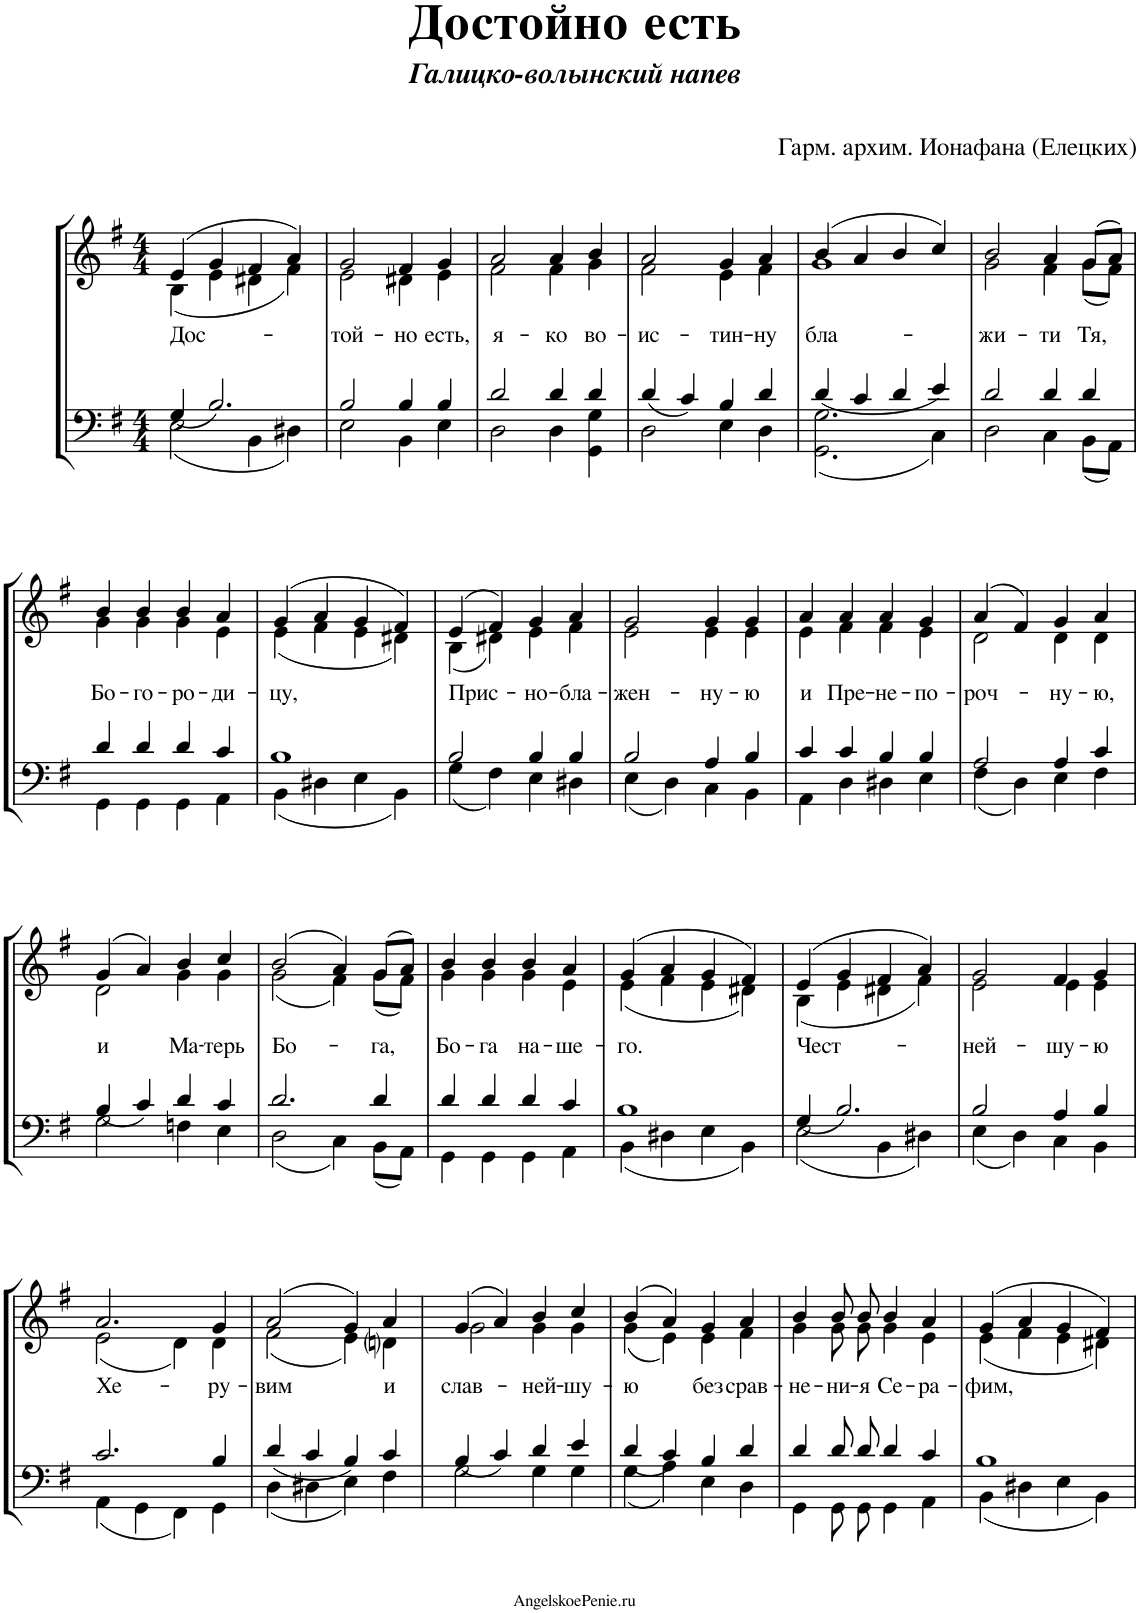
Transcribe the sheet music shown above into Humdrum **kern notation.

**kern	**kern	**text
*part1	*part1	*part1
*staff2	*staff1	*staff1
*I"Piano	*	*
*I'Pno.	*	*
*clefF4	*clefG2	*
*k[f#]	*k[f#]	*
*M4/4	*M4/4	*
=1	=1	=1
*^	*^	*
*	*^	*	*	*
!	!	!	!	!	!LO:LY:b
1ryy	4G/	2E\	(4e/	(4B\	Дос-
.	2.B/	.	4g/	4e\	.
.	.	4BB\	4f#/	4d#X\	.
.	.	4D#X\	4a/)	4f#\)	.
=2	=2	=2	=2	=2	=2
!	!	!	!	!	!LO:LY:b
1ryy	2B/	2E\	2g/	2e\	-той-
!	!	!	!	!	!LO:LY:b
.	4B/	4BB\	4f#/	4d#X\	-но
!	!	!	!	!	!LO:LY:b
.	4B/	4E\	4g/	4e\	есть,
=3	=3	=3	=3	=3	=3
!	!	!	!	!	!LO:LY:b
1ryy	2d/	2D\	2a/	2f#\	я-
!	!	!	!	!	!LO:LY:b
.	4d/	4D\	4a/	4f#\	-ко
!	!	!	!	!	!LO:LY:b
.	4d/	4GG\ 4G\	4b/	4g\	во-
=4	=4	=4	=4	=4	=4
!	!	!	!	!	!LO:LY:b
1ryy	4d/	2D\	2a/	2f#\	-ис-
.	4c/	.	.	.	.
!	!	!	!	!	!LO:LY:b
.	4B/	4E\	4g/	4e\	-тин-
!	!	!	!	!	!LO:LY:b
.	4d/	4D\	4a/	4f#\	-ну
=5	=5	=5	=5	=5	=5
!	!	!	!	!	!LO:LY:b
1ryy	4d/	2.GG\ 2.G\	(4b/	1g	бла-
.	4c/	.	4a/	.	.
.	4d/	.	4b/	.	.
.	4e/	4C\	4cc/)	.	.
=6	=6	=6	=6	=6	=6
!	!	!	!	!	!LO:LY:b
1ryy	2d/	2D\	2b/	2g\	-жи-
!	!	!	!	!	!LO:LY:b
.	4d/	4C\	4a/	4f#\	-ти
!	!	!	!	!	!LO:LY:b
.	4d/	8BB\L	(8g/L	(8g\L	Тя,
.	.	8AA\J	8a/J)	8f#\J)	.
!!LO:LB:g=z	!!
=7	=7	=7	=7	=7	=7
!	!	!	!	!	!LO:LY:b
1ryy	4d/	4GG\	4b/	4g\	Бо-
!	!	!	!	!	!LO:LY:b
.	4d/	4GG\	4b/	4g\	-го-
!	!	!	!	!	!LO:LY:b
.	4d/	4GG\	4b/	4g\	-ро-
!	!	!	!	!	!LO:LY:b
.	4c/	4AA\	4a/	4e\	-ди-
=8	=8	=8	=8	=8	=8
!	!	!	!	!	!LO:LY:b
1ryy	1B	4BB\	(4g/	(4e\	-цу,
.	.	4D#X\	4a/	4f#\	.
.	.	4E\	4g/	4e\	.
.	.	4BB\	4f#/)	4d#X\)	.
=9	=9	=9	=9	=9	=9
!	!	!	!	!	!LO:LY:b
1ryy	2B/	4G\	(4e/	(4B\	Прис-
.	.	4F#\	4f#/)	4d#X\)	.
!	!	!	!	!	!LO:LY:b
.	4B/	4E\	4g/	4e\	-но-
!	!	!	!	!	!LO:LY:b
.	4B/	4D#X\	4a/	4f#\	-бла-
=10	=10	=10	=10	=10	=10
!	!	!	!	!	!LO:LY:b
1ryy	2B/	4E\	2g/	2e\	-жен-
.	.	4D\	.	.	.
!	!	!	!	!	!LO:LY:b
.	4A/	4C\	4g/	4e\	-ну-
!	!	!	!	!	!LO:LY:b
.	4B/	4BB\	4g/	4e\	-ю
=11	=11	=11	=11	=11	=11
!	!	!	!	!	!LO:LY:b
1ryy	4c/	4AA\	4a/	4e\	и
!	!	!	!	!	!LO:LY:b
.	4c/	4D\	4a/	4f#\	Пре-
!	!	!	!	!	!LO:LY:b
.	4B/	4D#X\	4a/	4f#\	-не-
!	!	!	!	!	!LO:LY:b
.	4B/	4E\	4g/	4e\	-по-
=12	=12	=12	=12	=12	=12
!	!	!	!	!	!LO:LY:b
1ryy	2A/	4F#\	(4a/	2d\	-роч-
.	.	4D\	4f#/)	.	.
!	!	!	!	!	!LO:LY:b
.	4A/	4E\	4g/	4d\	-ну-
!	!	!	!	!	!LO:LY:b
.	4c/	4F#\	4a/	4d\	-ю,
!!LO:LB:g=z	!!
=13	=13	=13	=13	=13	=13
!	!	!	!	!	!LO:LY:b
1ryy	4B/	2G\	(4g/	2d\	и
.	4c/	.	4a/)	.	.
!	!	!	!	!	!LO:LY:b
.	4d/	4Fn\	4b/	4g\	Ма-
!	!	!	!	!	!LO:LY:b
.	4c/	4E\	4cc/	4g\	-терь
=14	=14	=14	=14	=14	=14
!	!	!	!	!	!LO:LY:b
1ryy	2.d/	2D\	(2b/	(2g\	Бо-
.	.	4C\	4a/)	4f#\)	.
!	!	!	!	!	!LO:LY:b
.	4d/	8BB\L	(8g/L	(8g\L	-га,
.	.	8AA\J	8a/J)	8f#\J)	.
=15	=15	=15	=15	=15	=15
!	!	!	!	!	!LO:LY:b
1ryy	4d/	4GG\	4b/	4g\	Бо-
!	!	!	!	!	!LO:LY:b
.	4d/	4GG\	4b/	4g\	-га
!	!	!	!	!	!LO:LY:b
.	4d/	4GG\	4b/	4g\	на-
!	!	!	!	!	!LO:LY:b
.	4c/	4AA\	4a/	4e\	-ше-
=16	=16	=16	=16	=16	=16
!	!	!	!	!	!LO:LY:b
1ryy	1B	4BB\	(4g/	(4e\	-го.
.	.	4D#X\	4a/	4f#\	.
.	.	4E\	4g/	4e\	.
.	.	4BB\	4f#/)	4d#X\)	.
=17	=17	=17	=17	=17	=17
!	!	!	!	!	!LO:LY:b
1ryy	4G/	2E\	(4e/	(4B\	Чест-
.	2.B/	.	4g/	4e\	.
.	.	4BB\	4f#/	4d#X\	.
.	.	4D#X\	4a/)	4f#\)	.
=18	=18	=18	=18	=18	=18
!	!	!	!	!	!LO:LY:b
1ryy	2B/	4E\	2g/	2e\	-ней-
.	.	4D\	.	.	.
!	!	!	!	!	!LO:LY:b
.	4A/	4C\	4f#/	4e\	-шу-
!	!	!	!	!	!LO:LY:b
.	4B/	4BB\	4g/	4e\	-ю
!!LO:LB:g=z	!!
=19	=19	=19	=19	=19	=19
!	!	!	!	!	!LO:LY:b
1ryy	2.c/	4AA\	2.a/	(2e\	Хе-
.	.	4GG\	.	.	.
.	.	4FF#\	.	4d\)	.
!	!	!	!	!	!LO:LY:b
.	4B/	4GG\	4g/	4d\	-ру-
=20	=20	=20	=20	=20	=20
!	!	!	!	!	!LO:LY:b
1ryy	4d/	4D\	(2a/	(2f#\	-вим
.	4c/	4D#X\	.	.	.
.	4B/	4E\	4g/)	4e\)	.
!	!	!	!	!	!LO:LY:b
.	4c/	4F#\	4a/	4dni\	и
=21	=21	=21	=21	=21	=21
!	!	!	!	!	!LO:LY:b
1ryy	4B/	2G\	(4g/	2g\	слав-
.	4c/	.	4a/)	.	.
!	!	!	!	!	!LO:LY:b
.	4d/	4G\	4b/	4g\	ней-
!	!	!	!	!	!LO:LY:b
.	4e/	4G\	4cc/	4g\	-шу-
=22	=22	=22	=22	=22	=22
!	!	!	!	!	!LO:LY:b
1ryy	4d/	4G\	(4b/	(4g\	-ю
.	4c/	4A\	4a/)	4e\)	.
!	!	!	!	!	!LO:LY:b
.	4B/	4E\	4g/	4e\	без
!	!	!	!	!	!LO:LY:b
.	4d/	4D\	4a/	4f#\	срав-
=23	=23	=23	=23	=23	=23
!	!	!	!	!	!LO:LY:b
1ryy	4d/	4GG\	4b/	4g\	-не-
!	!	!	!	!	!LO:LY:b
.	8d/	8GG\	8b/	8g\	-ни-
!	!	!	!	!	!LO:LY:b
.	8d/	8GG\	8b/	8g\	-я
!	!	!	!	!	!LO:LY:b
.	4d/	4GG\	4b/	4g\	Се-
!	!	!	!	!	!LO:LY:b
.	4c/	4AA\	4a/	4e\	-ра-
=24	=24	=24	=24	=24	=24
!	!	!	!	!	!LO:LY:b
1ryy	1B	4BB\	(4g/	(4e\	-фим,
.	.	4D#X\	4a/	4f#\	.
.	.	4E\	4g/	4e\	.
.	.	4BB\	4f#/)	4d#X\)	.
*v	*v	*v	*	*	*
*	*v	*v	*
=	=	=
*-	*-	*-
